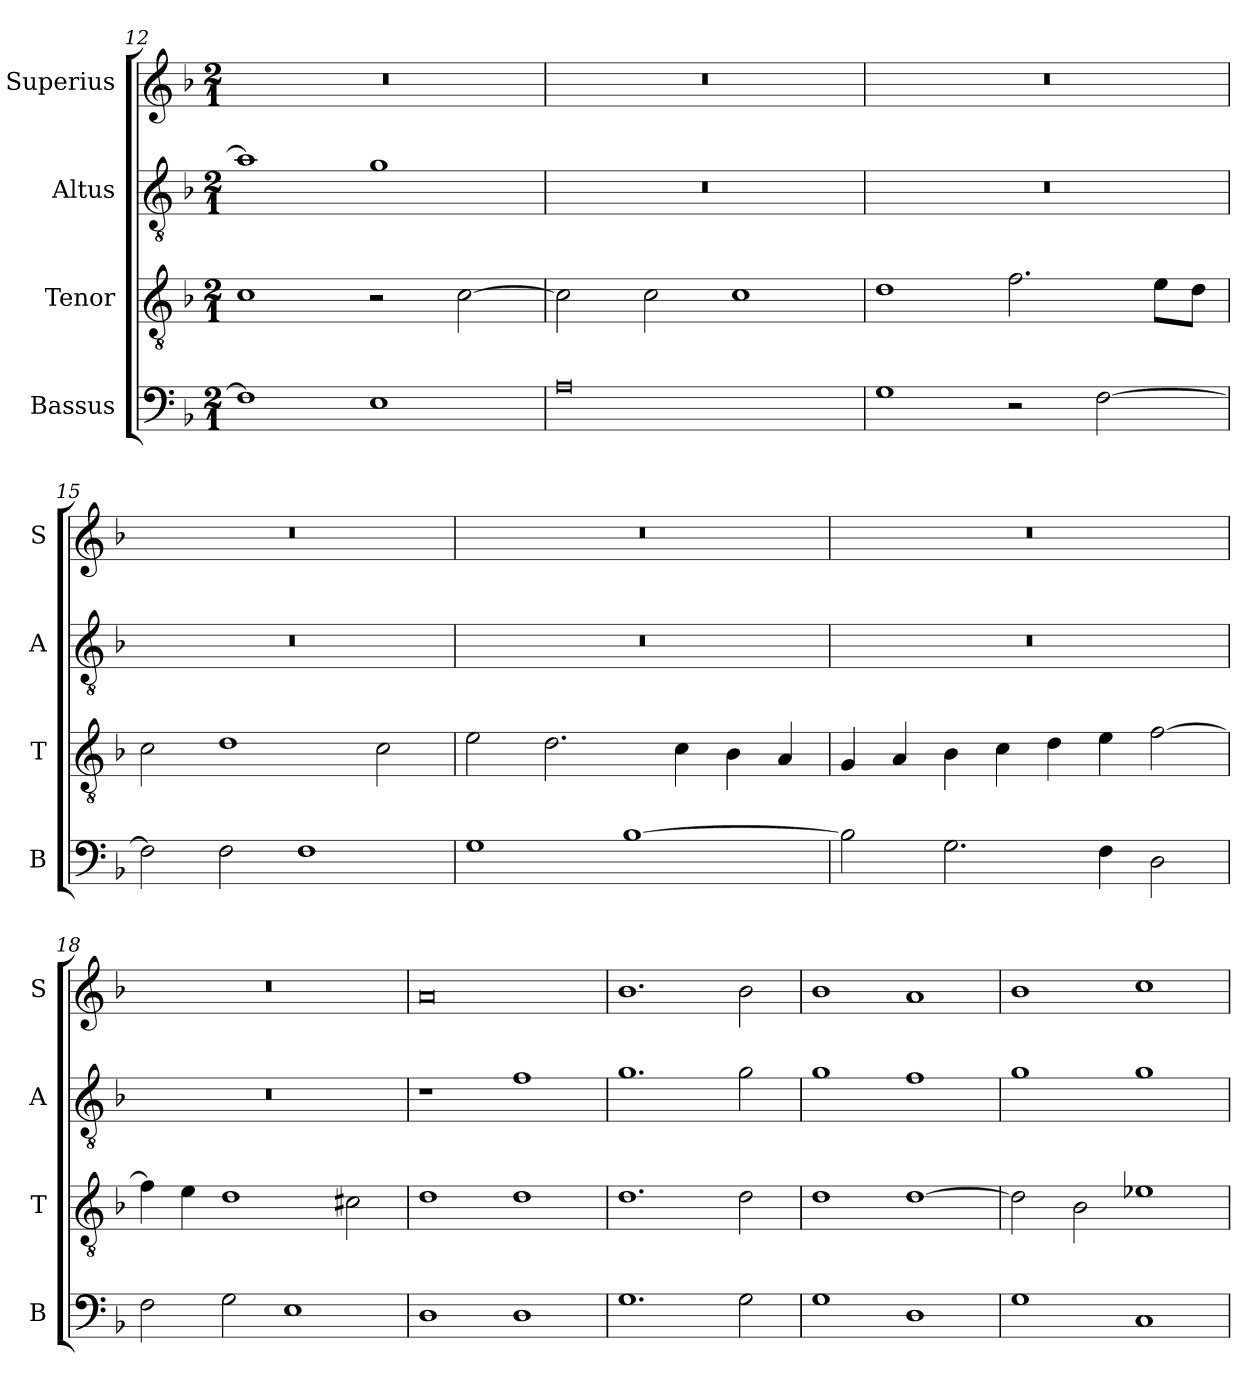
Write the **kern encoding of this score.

**kern	**kern	**kern	**kern
*part4	*part3	*part2	*part1
*staff4	*staff3	*staff2	*staff1
*I"Bassus	*I"Tenor	*I"Altus	*I"Superius
*I'B	*I'T	*I'A	*I'S
*clefF4	*clefGv2	*clefGv2	*clefG2
*k[b-]	*k[b-]	*k[b-]	*k[b-]
*F:	*F:	*F:	*F:
*M2/1	*M2/1	*M2/1	*M2/1
=12	=12	=12	=12
1F]	1c	1a]	0r
1E	2r	1g	.
.	[2c	.	.
=13	=13	=13	=13
0A	2c]	0r	0r
.	2c	.	.
.	1c	.	.
=14	=14	=14	=14
1G	1d	0r	0r
2r	2.f	.	.
[2F	.	.	.
.	8eL	.	.
.	8dJ	.	.
=15	=15	=15	=15
2F]	2c	0r	0r
2F	1d	.	.
1F	.	.	.
.	2c	.	.
=16	=16	=16	=16
1G	2e	0r	0r
.	2.d	.	.
[1B-	.	.	.
.	4c	.	.
.	4B-	.	.
.	4A	.	.
=17	=17	=17	=17
2B-]	4G	0r	0r
.	4A	.	.
2.G	4B-	.	.
.	4c	.	.
.	4d	.	.
4F	4e	.	.
2D	[2f	.	.
=18	=18	=18	=18
2F	4f]	0r	0r
.	4e	.	.
2G	1d	.	.
1E	.	.	.
.	2c#X	.	.
=19	=19	=19	=19
1D	1d	1r	0a
1D	1d	1f	.
=20	=20	=20	=20
1.G	1.d	1.g	1.b-
2G	2d	2g	2b-
=21	=21	=21	=21
1G	1d	1g	1b-
1D	[1d	1f	1a
=22	=22	=22	=22
1G	2d]	1g	1b-
.	2B-	.	.
1C	1e-X	1g	1cc
=	=	=	=
*-	*-	*-	*-
